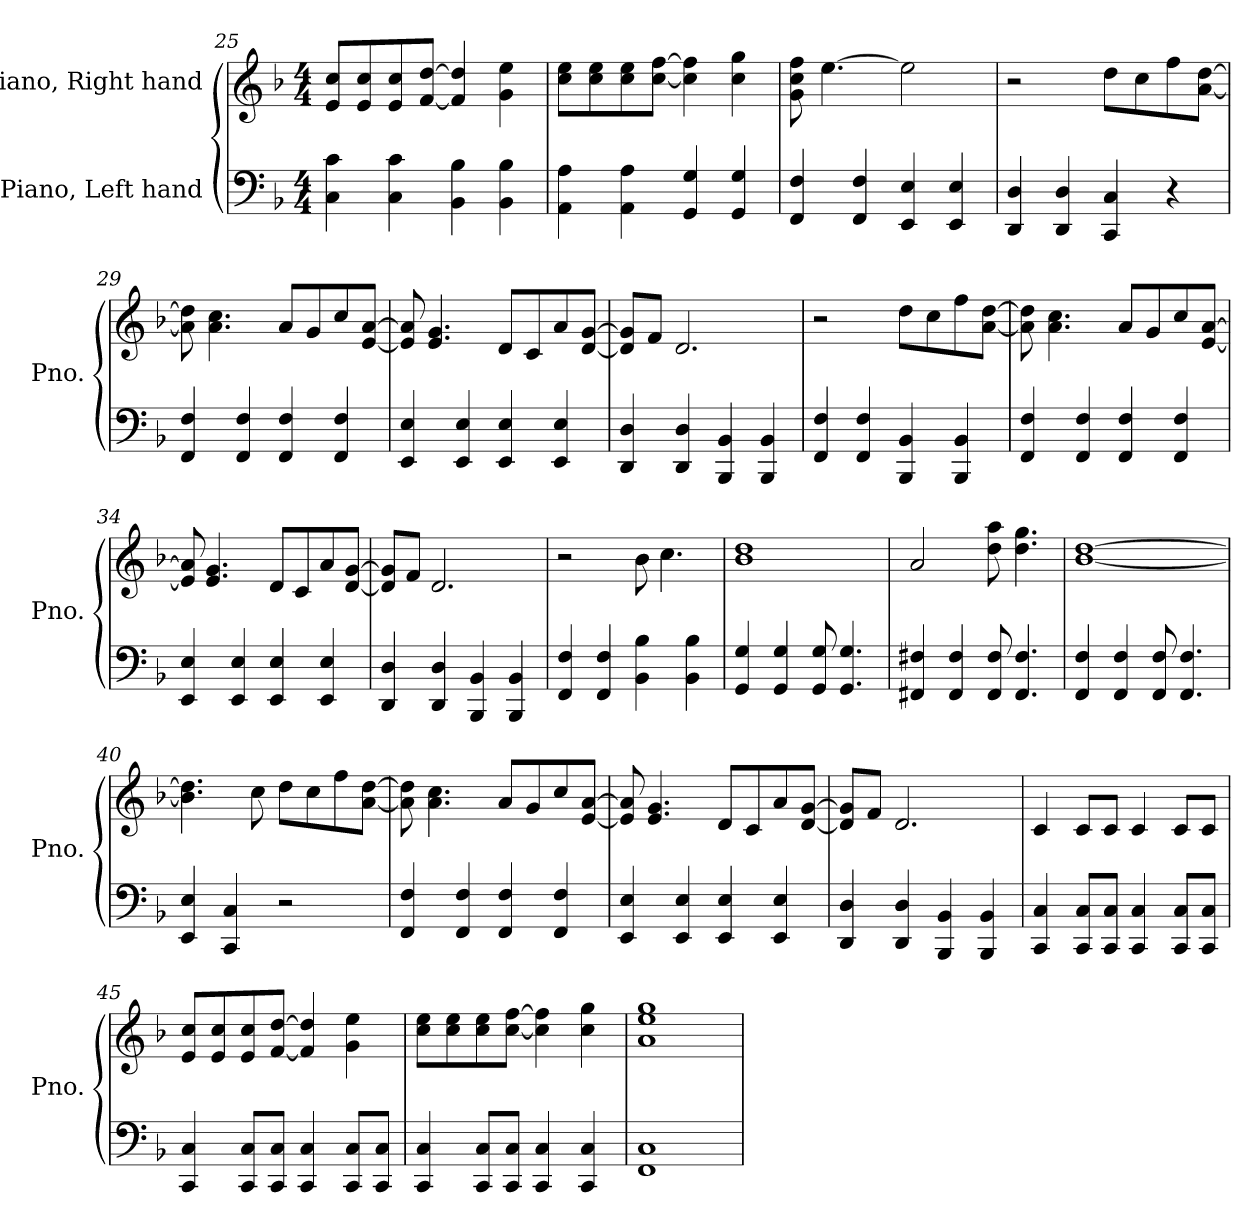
**kern	**kern
*part2	*part1
*staff2	*staff1
*I"Piano, Left hand	*I"Piano, Right hand
*I'Pno.	*I'Pno.
*clefF4	*clefG2
*k[b-]	*k[b-]
*M4/4	*M4/4
=25	=25
4C\ 4c\	8e/ 8cc/L
.	8e/ 8cc/
4C\ 4c\	8e/ 8cc/
.	[8f/ [8dd/J
4BB-\ 4B-\	4f/] 4dd/]
4BB-\ 4B-\	4g\ 4ee\
=26	=26
4AA\ 4A\	8cc\ 8ee\L
.	8cc\ 8ee\
4AA\ 4A\	8cc\ 8ee\
.	[8cc\ [8ff\J
4GG/ 4G/	4cc\] 4ff\]
4GG/ 4G/	4cc\ 4gg\
=27	=27
4FF/ 4F/	8g\ 8cc\ 8ff\
.	[4.ee\
4FF/ 4F/	.
4EE/ 4E/	2ee\]
4EE/ 4E/	.
=28	=28
4DD/ 4D/	2r
4DD/ 4D/	.
4CC/ 4C/	8dd\L
.	8cc\
4r	8ff\
.	[8a\ [8dd\J
!!LO:LB:g=z
=29	=29
4FF/ 4F/	8a\] 8dd\]
.	4.a\ 4.cc\
4FF/ 4F/	.
4FF/ 4F/	8a/L
.	8g/
4FF/ 4F/	8cc/
.	[8e/ [8a/J
=30	=30
4EE/ 4E/	8e/] 8a/]
.	4.e/ 4.g/
4EE/ 4E/	.
4EE/ 4E/	8d/L
.	8c/
4EE/ 4E/	8a/
.	[8d/ [8g/J
=31	=31
4DD/ 4D/	8d/] 8g/]L
.	8f/J
4DD/ 4D/	2.d/
4BBB-/ 4BB-/	.
4BBB-/ 4BB-/	.
=32	=32
4FF/ 4F/	2r
4FF/ 4F/	.
4BBB-/ 4BB-/	8dd\L
.	8cc\
4BBB-/ 4BB-/	8ff\
.	[8a\ [8dd\J
=33	=33
4FF/ 4F/	8a\] 8dd\]
.	4.a\ 4.cc\
4FF/ 4F/	.
4FF/ 4F/	8a/L
.	8g/
4FF/ 4F/	8cc/
.	[8e/ [8a/J
=34	=34
4EE/ 4E/	8e/] 8a/]
.	4.e/ 4.g/
4EE/ 4E/	.
4EE/ 4E/	8d/L
.	8c/
4EE/ 4E/	8a/
.	[8d/ [8g/J
!!LO:PB:g=z
=35	=35
4DD/ 4D/	8d/] 8g/]L
.	8f/J
4DD/ 4D/	2.d/
4BBB-/ 4BB-/	.
4BBB-/ 4BB-/	.
=36	=36
4FF/ 4F/	2r
4FF/ 4F/	.
4BB-\ 4B-\	8b-\
.	4.cc\
4BB-\ 4B-\	.
=37	=37
4GG/ 4G/	1b- 1dd
4GG/ 4G/	.
8GG/ 8G/	.
4.GG/ 4.G/	.
=38	=38
4FF#X/ 4F#X/	2a/
4FF#/ 4F#/	.
8FF#/ 8F#/	8dd\ 8aa\
4.FF#/ 4.F#/	4.dd\ 4.gg\
=39	=39
4FF/ 4F/	[1b- [1dd
4FF/ 4F/	.
8FF/ 8F/	.
4.FF/ 4.F/	.
=40	=40
4EE/ 4E/	4.b-\] 4.dd\]
4CC/ 4C/	.
.	8cc\
2r	8dd\L
.	8cc\
.	8ff\
.	[8a\ [8dd\J
!!LO:LB:g=z
=41	=41
4FF/ 4F/	8a\] 8dd\]
.	4.a\ 4.cc\
4FF/ 4F/	.
4FF/ 4F/	8a/L
.	8g/
4FF/ 4F/	8cc/
.	[8e/ [8a/J
=42	=42
4EE/ 4E/	8e/] 8a/]
.	4.e/ 4.g/
4EE/ 4E/	.
4EE/ 4E/	8d/L
.	8c/
4EE/ 4E/	8a/
.	[8d/ [8g/J
=43	=43
4DD/ 4D/	8d/] 8g/]L
.	8f/J
4DD/ 4D/	2.d/
4BBB-/ 4BB-/	.
4BBB-/ 4BB-/	.
=44	=44
4CC/ 4C/	4c/
8CC/ 8C/L	8c/L
8CC/ 8C/J	8c/J
4CC/ 4C/	4c/
8CC/ 8C/L	8c/L
8CC/ 8C/J	8c/J
=45	=45
4CC/ 4C/	8e/ 8cc/L
.	8e/ 8cc/
8CC/ 8C/L	8e/ 8cc/
8CC/ 8C/J	[8f/ [8dd/J
4CC/ 4C/	4f/] 4dd/]
8CC/ 8C/L	4g\ 4ee\
8CC/ 8C/J	.
!!LO:LB:g=z
=46	=46
4CC/ 4C/	8cc\ 8ee\L
.	8cc\ 8ee\
8CC/ 8C/L	8cc\ 8ee\
8CC/ 8C/J	[8cc\ [8ff\J
4CC/ 4C/	4cc\] 4ff\]
4CC/ 4C/	4cc\ 4gg\
=47	=47
1FF 1C	1a 1ee 1gg
=	=
*-	*-
